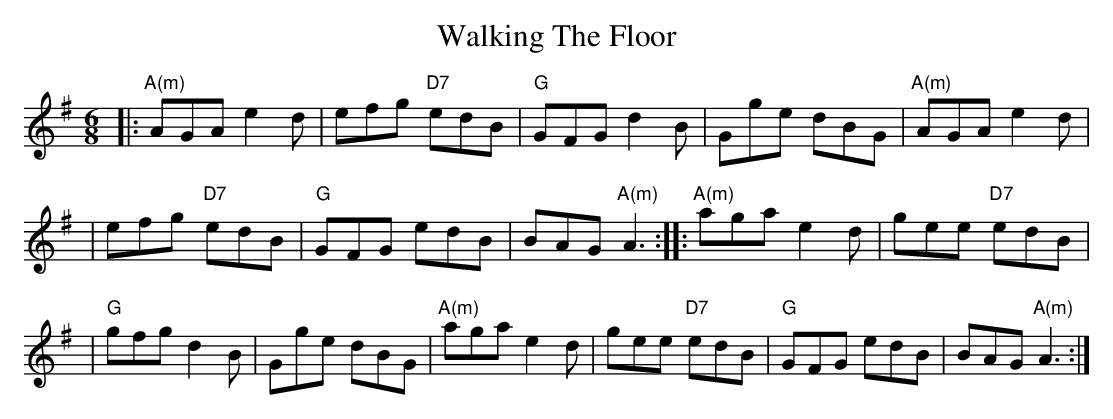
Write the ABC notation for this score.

X:1
T: Walking The Floor
M: 6/8
L: 1/8
K: Ador
|: "A(m)"AGA e2d | efg "D7"edB | "G"GFG d2B | Gge dBG | "A(m)"AGA e2d |
| efg "D7"edB | "G"GFG edB | BAG "A(m)"A3 :: "A(m)"aga e2d | gee "D7"edB |
| "G"gfg d2B | Gge dBG | "A(m)"aga e2d | gee "D7"edB | "G"GFG edB | BAG "A(m)"A3 :|
